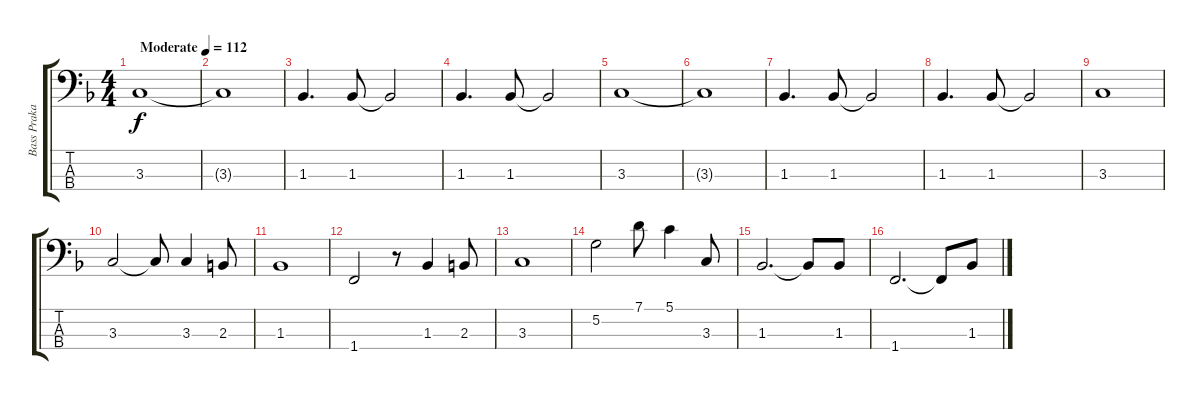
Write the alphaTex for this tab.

\track ("Bass Prakash John" "Bass Praka") {instrument electricbasspick}
\staff {score tabs}
\tuning (G2 D2 A1 E1) {hide}
\ts (4 4)
\tempo (112 "Moderate")
\clef f4
\ks f
3.3.1{dy f instrument electricbasspick} |
3.3{t}.1 |
1.3.4{d} 1.3.8 1.3{t}.2 |
1.3.4{d} 1.3.8 1.3{t}.2 |
3.3.1 |
3.3{t}.1 |
1.3.4{d} 1.3.8 1.3{t}.2 |
1.3.4{d} 1.3.8 1.3{t}.2 |
3.3.1 |
3.3.2 3.3{t}.8 3.3.4 2.3.8 |
1.3.1 |
1.4.2 r.8 1.3.4 2.3.8 |
3.3.1 |
5.2.2 7.1.8 5.1.4 3.3.8 |
1.3.2{d} 1.3{t}.8 1.3.8 |
1.4.2{d} 1.4{t}.8 1.3.8
